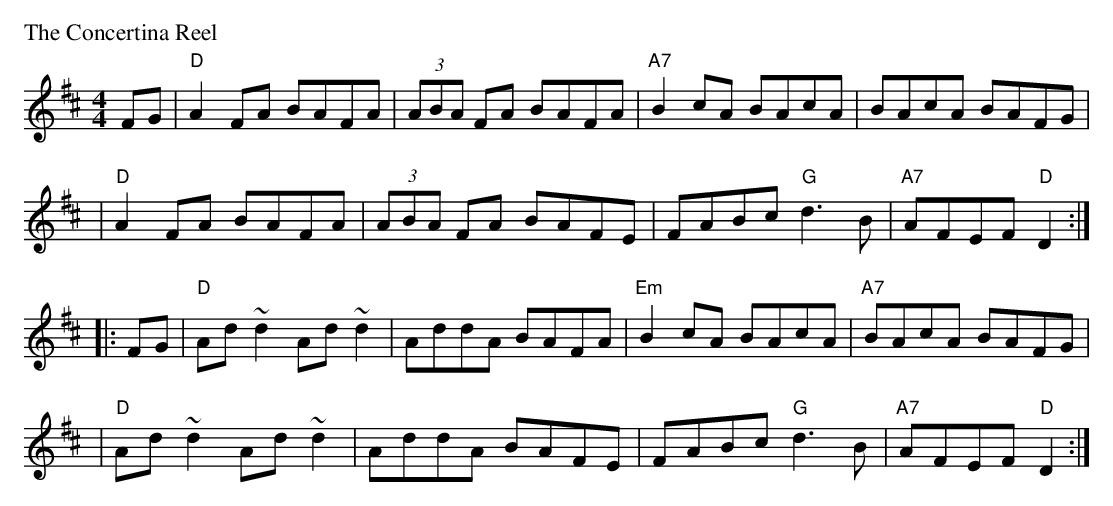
X:1
M: 4/4
L: 1/8
P: The Concertina Reel
K: D
FG \
| "D"A2FA  BAFA  | (3ABA FA BAFA | "A7"B2cA   BAcA |     BAcA  BAFG |
| "D"A2FA  BAFA  | (3ABA FA BAFE |     FABc "G"d3B | "A7"AFEF "D"D2 :|
|: FG \
| "D"Ad~d2 Ad~d2 |     AddA BAFA | "Em"B2cA   BAcA | "A7"BAcA  BAFG |
| "D"Ad~d2 Ad~d2 |     AddA BAFE |     FABc "G"d3B | "A7"AFEF "D"D2 :|
